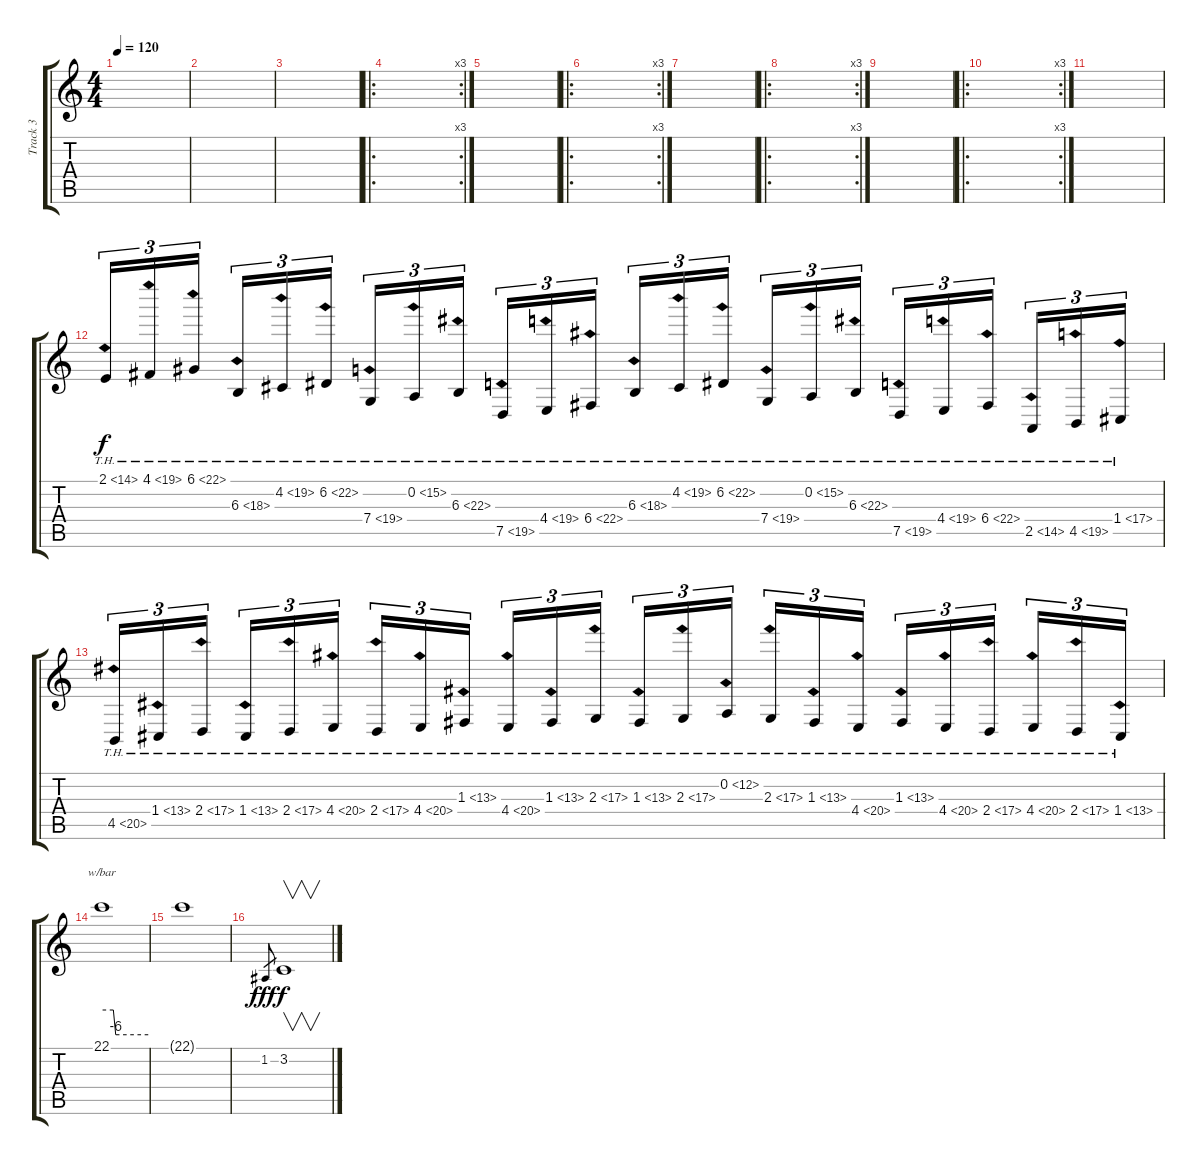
\track ("Track 3" "Track 3") {instrument lead2sawtooth}
\staff {score tabs}
\tuning (D4 A3 F3 C3 G2 C2) {hide}
\ts (4 4)
\tempo 120
\clef g2
\ks c
|
|
|
\ro
\rc 3
|
|
\ro
\rc 3
|
|
\ro
\rc 3
|
|
\ro
\rc 3
|
|
2.1{th 12}.16{tu (3 2)} 4.1{th 15}.16{tu (3 2)} 6.1{th 16}.16{tu (3 2) beam splitsecondary} 6.3{th 12}.16{tu (3 2)} 4.2{th 15}.16{tu (3 2)} 6.2{th 16}.16{tu (3 2)} 7.4{th 12}.16{tu (3 2)} 0.2{th 15}.16{tu (3 2)} 6.3{th 16}.16{tu (3 2) beam splitsecondary} 7.5{th 12}.16{tu (3 2)} 4.4{th 15}.16{tu (3 2)} 6.4{th 16}.16{tu (3 2)} 6.3{th 12}.16{tu (3 2)} 4.2{th 15}.16{tu (3 2)} 6.2{th 16}.16{tu (3 2) beam splitsecondary} 7.4{th 12}.16{tu (3 2)} 0.2{th 15}.16{tu (3 2)} 6.3{th 16}.16{tu (3 2)} 7.5{th 12}.16{tu (3 2)} 4.4{th 15}.16{tu (3 2)} 6.4{th 16}.16{tu (3 2) beam splitsecondary} 2.5{th 12}.16{tu (3 2)} 4.5{th 15}.16{tu (3 2)} 1.4{th 16}.16{tu (3 2)} |
4.5{th 16}.16{tu (3 2)} 1.4{th 12}.16{tu (3 2)} 2.4{th 15}.16{tu (3 2) beam splitsecondary} 1.4{th 12}.16{tu (3 2)} 2.4{th 15}.16{tu (3 2)} 4.4{th 16}.16{tu (3 2)} 2.4{th 15}.16{tu (3 2)} 4.4{th 16}.16{tu (3 2)} 1.3{th 12}.16{tu (3 2) beam splitsecondary} 4.4{th 16}.16{tu (3 2)} 1.3{th 12}.16{tu (3 2)} 2.3{th 15}.16{tu (3 2)} 1.3{th 12}.16{tu (3 2)} 2.3{th 15}.16{tu (3 2)} 0.2{th 12}.16{tu (3 2) beam splitsecondary} 2.3{th 15}.16{tu (3 2)} 1.3{th 12}.16{tu (3 2)} 4.4{th 16}.16{tu (3 2)} 1.3{th 12}.16{tu (3 2)} 4.4{th 16}.16{tu (3 2)} 2.4{th 15}.16{tu (3 2) beam splitsecondary} 4.4{th 16}.16{tu (3 2)} 2.4{th 15}.16{tu (3 2)} 1.4{th 12}.16{tu (3 2)} |
22.1.1{tbe (custom default 0 0 15 0 18 -24 60 -24)} |
22.1{t}.1 |
1.2.8{gr dy fff} 3.2.1{v dy f}
